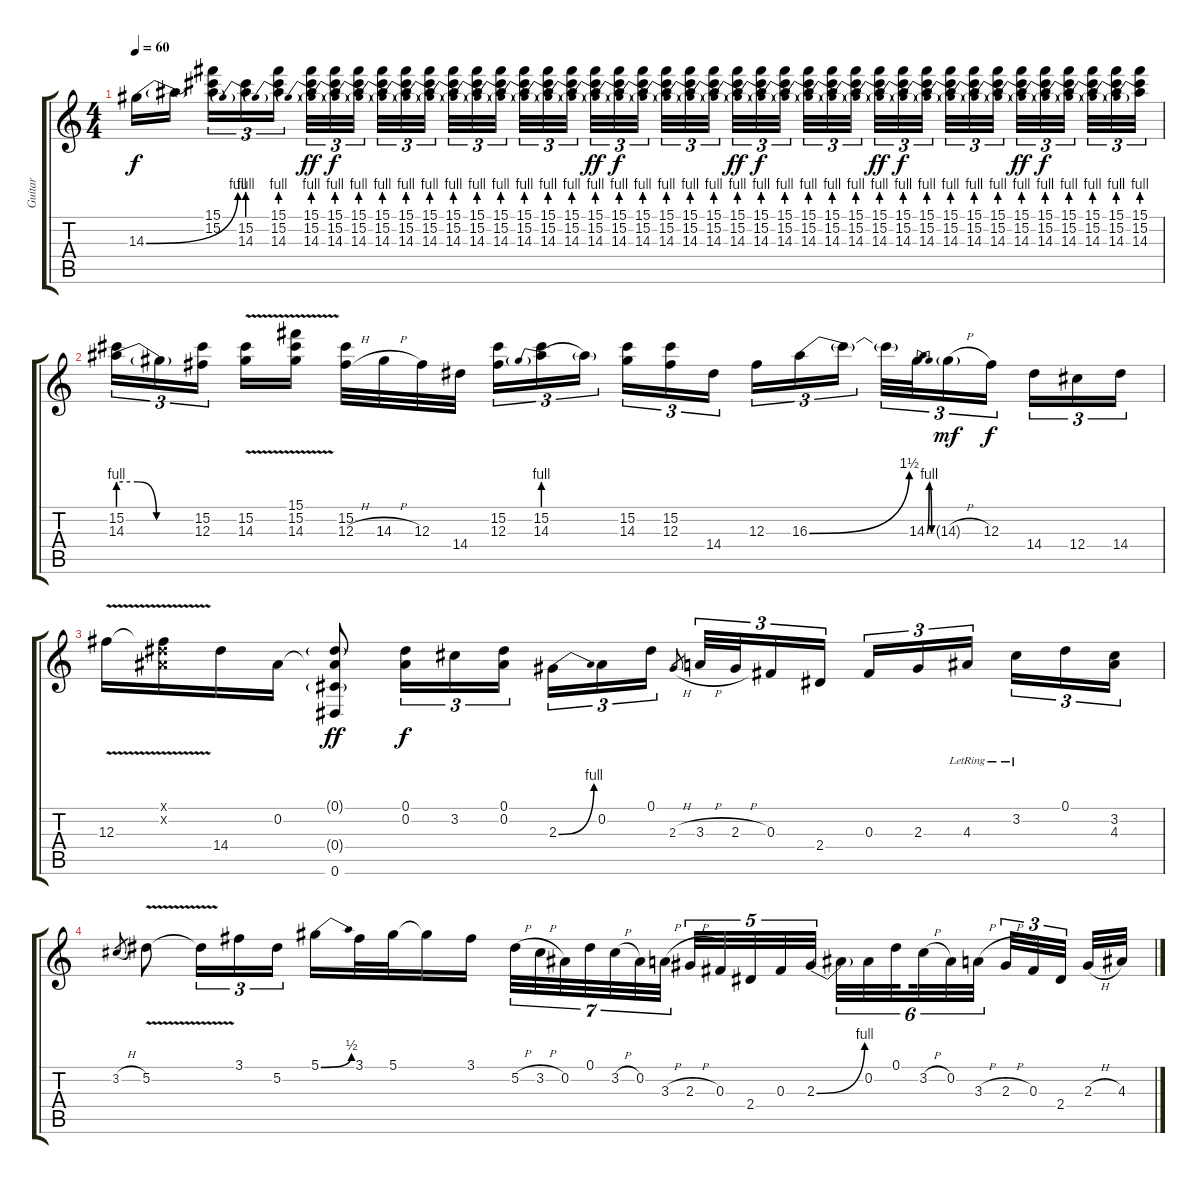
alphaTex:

\track ("Guitar" "Guitar") {instrument overdrivenguitar}
\staff {score tabs}
\tuning (Eb4 Bb3 Gb3 Db3 Ab2 Eb2) {hide}
\ts (4 4)
\tempo 60
\clef g2
\ks c
14.3{be (bend 0 0 60 4)}.16{dy f} 14.3{t}.16{beam splitsecondary} (15.1 15.2 14.3{t}).16{tu (3 2)} (15.2 14.3{be (prebend 0 4 60 4)}).16{tu (3 2)} (15.1 15.2 14.3{be (prebend 0 4 60 4)}).16{tu (3 2)} (15.1 15.2 14.3{be (prebend 0 4 60 4)}).32{tu (3 2) dy ff} (15.1 15.2 14.3{be (prebend 0 4 60 4)}).32{tu (3 2) dy f} (15.1 15.2 14.3{be (prebend 0 4 60 4)}).32{tu (3 2) beam splitsecondary} (15.1 15.2 14.3{be (prebend 0 4 60 4)}).32{tu (3 2)} (15.1 15.2 14.3{be (prebend 0 4 60 4)}).32{tu (3 2)} (15.1 15.2 14.3{be (prebend 0 4 60 4)}).32{tu (3 2) beam splitsecondary} (15.1 15.2 14.3{be (prebend 0 4 60 4)}).32{tu (3 2)} (15.1 15.2 14.3{be (prebend 0 4 60 4)}).32{tu (3 2)} (15.1 15.2 14.3{be (prebend 0 4 60 4)}).32{tu (3 2) beam splitsecondary} (15.1 15.2 14.3{be (prebend 0 4 60 4)}).32{tu (3 2)} (15.1 15.2 14.3{be (prebend 0 4 60 4)}).32{tu (3 2)} (15.1 15.2 14.3{be (prebend 0 4 60 4)}).32{tu (3 2)} (15.1 15.2 14.3{be (prebend 0 4 60 4)}).32{tu (3 2) dy ff} (15.1 15.2 14.3{be (prebend 0 4 60 4)}).32{tu (3 2) dy f} (15.1 15.2 14.3{be (prebend 0 4 60 4)}).32{tu (3 2) beam splitsecondary} (15.1 15.2 14.3{be (prebend 0 4 60 4)}).32{tu (3 2)} (15.1 15.2 14.3{be (prebend 0 4 60 4)}).32{tu (3 2)} (15.1 15.2 14.3{be (prebend 0 4 60 4)}).32{tu (3 2) beam splitsecondary} (15.1 15.2 14.3{be (prebend 0 4 60 4)}).32{tu (3 2) dy ff} (15.1 15.2 14.3{be (prebend 0 4 60 4)}).32{tu (3 2) dy f} (15.1 15.2 14.3{be (prebend 0 4 60 4)}).32{tu (3 2) beam splitsecondary} (15.1 15.2 14.3{be (prebend 0 4 60 4)}).32{tu (3 2)} (15.1 15.2 14.3{be (prebend 0 4 60 4)}).32{tu (3 2)} (15.1 15.2 14.3{be (prebend 0 4 60 4)}).32{tu (3 2)} (15.1 15.2 14.3{be (prebend 0 4 60 4)}).32{tu (3 2) dy ff} (15.1 15.2 14.3{be (prebend 0 4 60 4)}).32{tu (3 2) dy f} (15.1 15.2 14.3{be (prebend 0 4 60 4)}).32{tu (3 2) beam splitsecondary} (15.1 15.2 14.3{be (prebend 0 4 60 4)}).32{tu (3 2)} (15.1 15.2 14.3{be (prebend 0 4 60 4)}).32{tu (3 2)} (15.1 15.2 14.3{be (prebend 0 4 60 4)}).32{tu (3 2) beam splitsecondary} (15.1 15.2 14.3{be (prebend 0 4 60 4)}).32{tu (3 2) dy ff} (15.1 15.2 14.3{be (prebend 0 4 60 4)}).32{tu (3 2) dy f} (15.1 15.2 14.3{be (prebend 0 4 60 4)}).32{tu (3 2) beam splitsecondary} (15.1 15.2 14.3{be (prebend 0 4 60 4)}).32{tu (3 2)} (15.1 15.2 14.3{be (prebend 0 4 60 4)}).32{tu (3 2)} (15.1 15.2 14.3{be (prebend 0 4 60 4)}).32{tu (3 2)} |
(15.2 14.3{be (custom 0 4 15 4 30 0 60 0)}).16{tu (3 2)} 14.3{t}.16{tu (3 2)} (15.2 12.3).16{tu (3 2) beam splitsecondary} (15.2{v} 14.3{v}).16 (15.1{v} 15.2{v} 14.3{v}).16 (15.2 12.3{h}).32 14.3{h}.32 12.3.32 14.4.32{beam splitsecondary} (15.2 12.3).16{tu (3 2)} (15.2 14.3{be (prebend 0 4 60 4)}).16{tu (3 2)} 14.3{t}.16{tu (3 2)} (15.2 14.3).16{tu (3 2)} (15.2 12.3).16{tu (3 2)} 14.4.16{tu (3 2) beam splitsecondary} 12.3.16{tu (3 2)} 16.3{be (bend 0 0 60 6)}.16{tu (3 2)} 16.3{t}.16{tu (3 2)} 16.3{t}.32{tu (3 2)} 14.3{be (bendrelease 0 0 15 4 30 4 60 0)}.32{tu (3 2)} 14.3{h g}.16{tu (3 2) dy mf} 12.3.16{tu (3 2) dy f beam splitsecondary} 14.4.16{tu (3 2)} 12.4.16{tu (3 2)} 14.4.16{tu (3 2)} |
12.3{v}.16 (0.1{x} 0.2{x} 12.3{t}).16 14.4.16 0.2.16 (0.1{g} 0.2{t} 0.4{g} 0.6).8{dy ff} (0.1 0.2).16{tu (3 2) dy f} 3.2.16{tu (3 2)} (0.1 0.2).16{tu (3 2)} 2.3{be (bend 0 0 60 4)}.16{tu (3 2)} 0.2.16{tu (3 2)} 0.1.16{tu (3 2)} 2.3{h}.8{gr beam splitsecondary} 3.3{h}.32{tu (3 2)} 2.3{h}.32{tu (3 2)} 0.3.16{tu (3 2)} 2.4.16{tu (3 2)} 0.3.16{tu (3 2)} 2.3.16{tu (3 2)} 4.3{lr}.16{tu (3 2) beam splitsecondary} 3.2{lr}.16{tu (3 2)} 0.1.16{tu (3 2)} (3.2 4.3).16{tu (3 2)} |
3.2{h}.8{gr} 5.2{v}.8 5.2{t}.16{tu (3 2)} 3.1.16{tu (3 2)} 5.2.16{tu (3 2)} 5.1{be (bend 0 0 60 2)}.16 3.1.32 5.1.32 5.1{t}.16 3.1.16 5.2{h}.32{tu (7 4)} 3.2{h}.32{tu (7 4)} 0.2.32{tu (7 4)} 0.1.32{tu (7 4)} 3.2{h}.32{tu (7 4)} 0.2.32{tu (7 4)} 3.3{h}.32{tu (7 4) beam splitsecondary} 2.3{h}.32{tu (5 4)} 0.3.32{tu (5 4)} 2.4.32{tu (5 4)} 0.3.32{tu (5 4)} 2.3{be (bend 0 0 60 4)}.32{tu (5 4)} 2.3{t}.32{tu (6 4)} 0.2.32{tu (6 4)} 0.1.32{tu (6 4) beam splitsecondary} 3.2{h}.32{tu (6 4)} 0.2.32{tu (6 4)} 3.3{h}.32{tu (6 4) beam splitsecondary} 2.3{h}.32{tu (3 2)} 0.3.32{tu (3 2)} 2.4.32{tu (3 2) beam splitsecondary} 2.3{h}.32 4.3.32
